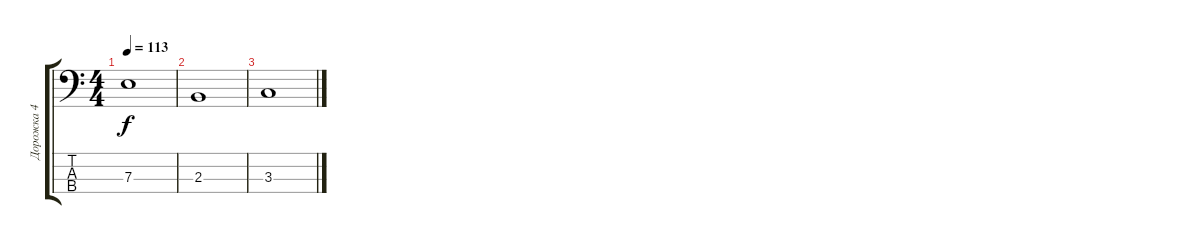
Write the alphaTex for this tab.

\track ("Дорожка 4" "Дорожка 4") {instrument electricbassfinger}
\staff {score tabs}
\tuning (G2 D2 A1 D1) {hide}
\ts (4 4)
\tempo 113
\clef f4
\ks c
7.3.1{dy f} |
2.3.1 |
3.3.1
